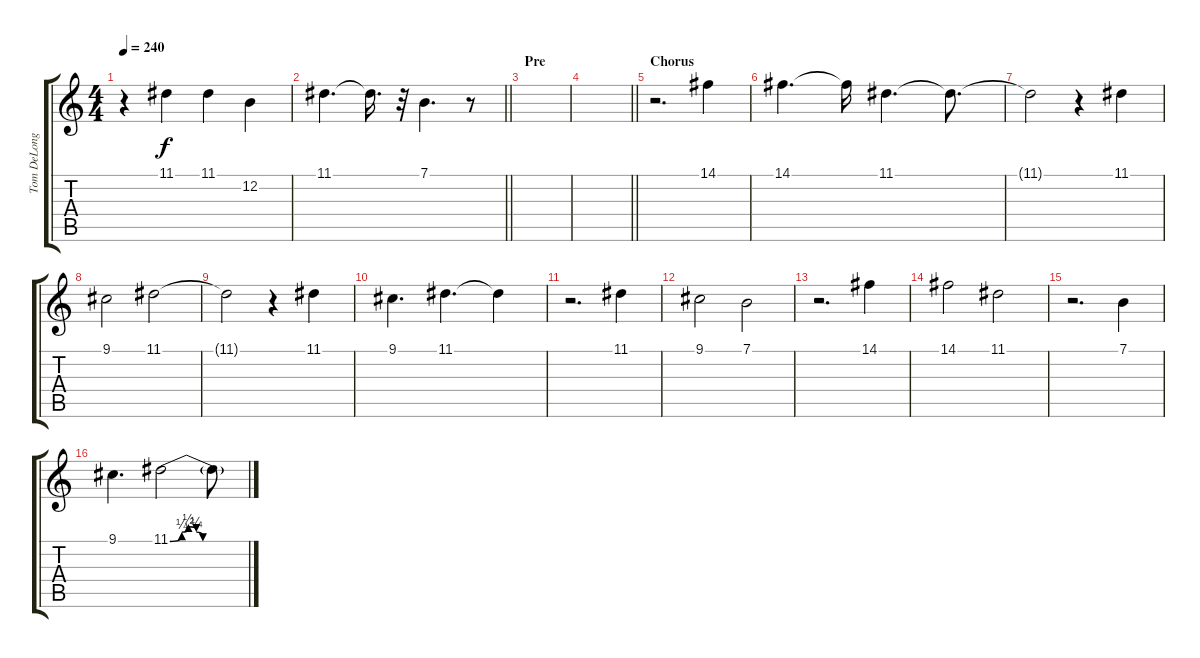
\track ("Tom DeLonge - Vocal" "Tom DeLong") {instrument tenorsax}
\staff {score tabs}
\tuning (E4 B3 G3 D3 A2 E2) {hide}
\ts (4 4)
\tempo 240
\clef g2
\ks c
r.4{dy f} 11.1.4 11.1.4 12.2.4 |
\barLineRight lightlight
11.1.4{d} 11.1{t}.16{d} r.32 7.1.4{d} r.8 |
\section ("" "Pre")
|
\barLineRight lightlight
|
\section ("" "Chorus")
r.2{d} 14.1.4 |
14.1.4{d} 14.1{t}.16 11.1.4{d} 11.1{t}.8{d} |
11.1{t}.2 r.4 11.1.4 |
9.1.2 11.1.2 |
11.1{t}.2 r.4 11.1.4 |
9.1.4{d} 11.1.4{d} 11.1{t}.4 |
r.2{d} 11.1.4 |
9.1.2 7.1.2 |
r.2{d} 14.1.4 |
14.1.2 11.1.2 |
r.2{d} 7.1.4 |
9.1.4{d} 11.1{be (custom 0 0 9 1 14 2 20 1 25 0 34 0 45 0 60 0)}.2 11.1{t}.8
